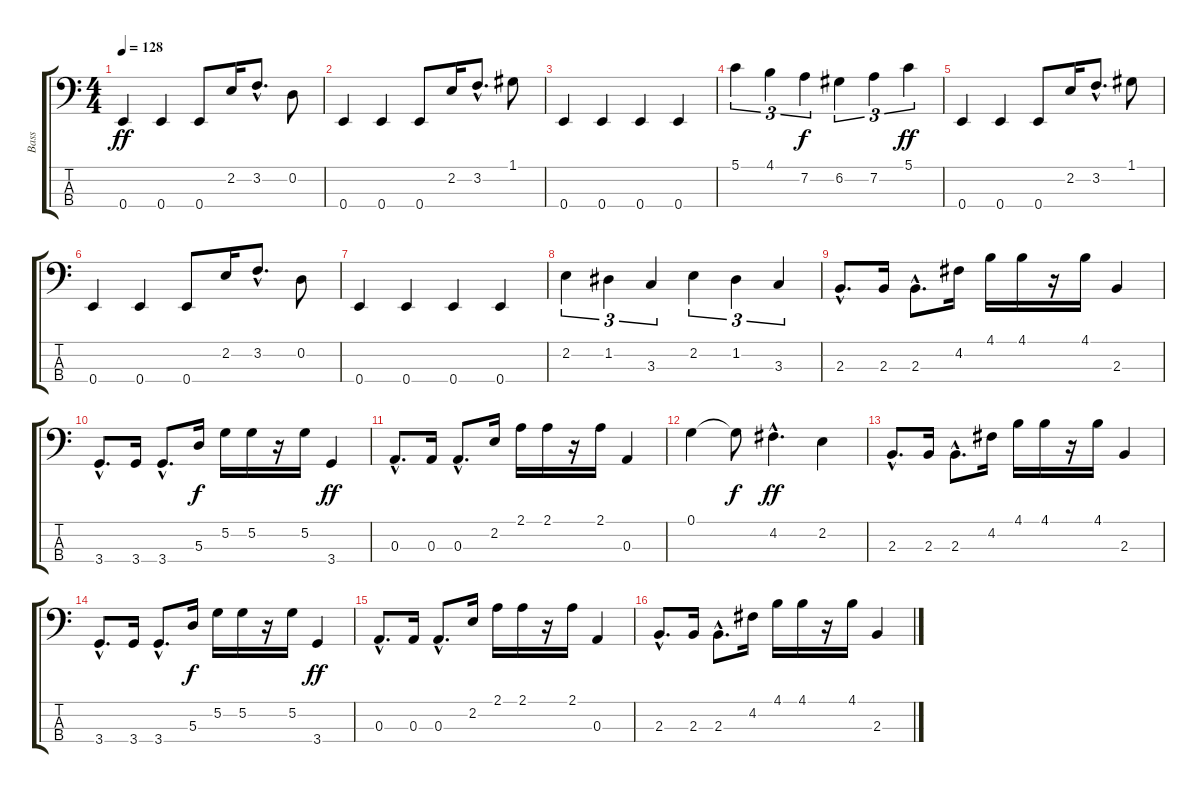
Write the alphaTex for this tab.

\track ("Bass" "Bass") {instrument electricbassfinger}
\staff {score tabs}
\tuning (G2 D2 A1 E1) {hide}
\ts (4 4)
\tempo 128
\clef f4
\ks c
0.4.4{dy ff} 0.4.4 0.4.8 2.2.16 3.2{hac}.8{d} 0.2.8 |
0.4.4 0.4.4 0.4.8 2.2.16 3.2{hac}.8{d} 1.1.8 |
0.4.4 0.4.4 0.4.4 0.4.4 |
5.1.4{tu (3 2)} 4.1.4{tu (3 2)} 7.2.4{tu (3 2) dy f} 6.2.4{tu (3 2)} 7.2.4{tu (3 2)} 5.1.4{tu (3 2) dy ff} |
0.4.4 0.4.4 0.4.8 2.2.16 3.2{hac}.8{d} 1.1.8 |
0.4.4 0.4.4 0.4.8 2.2.16 3.2{hac}.8{d} 0.2.8 |
0.4.4 0.4.4 0.4.4 0.4.4 |
2.2.4{tu (3 2)} 1.2.4{tu (3 2)} 3.3.4{tu (3 2)} 2.2.4{tu (3 2)} 1.2.4{tu (3 2)} 3.3.4{tu (3 2)} |
2.3{hac}.8{d} 2.3.16 2.3{hac}.8{d} 4.2.16 4.1.16 4.1.16 r.16 4.1.16 2.3.4 |
3.4{hac}.8{d} 3.4.16 3.4{hac}.8{d} 5.3.16{dy f} 5.2.16 5.2.16 r.16 5.2.16 3.4.4{dy ff} |
0.3{hac}.8{d} 0.3.16 0.3{hac}.8{d} 2.2.16 2.1.16 2.1.16 r.16 2.1.16 0.3.4 |
0.1.4 0.1{t}.8{dy f} 4.2{hac}.4{d dy ff} 2.2.4 |
2.3{hac}.8{d} 2.3.16 2.3{hac}.8{d} 4.2.16 4.1.16 4.1.16 r.16 4.1.16 2.3.4 |
3.4{hac}.8{d} 3.4.16 3.4{hac}.8{d} 5.3.16{dy f} 5.2.16 5.2.16 r.16 5.2.16 3.4.4{dy ff} |
0.3{hac}.8{d} 0.3.16 0.3{hac}.8{d} 2.2.16 2.1.16 2.1.16 r.16 2.1.16 0.3.4 |
2.3{hac}.8{d} 2.3.16 2.3{hac}.8{d} 4.2.16 4.1.16 4.1.16 r.16 4.1.16 2.3.4
